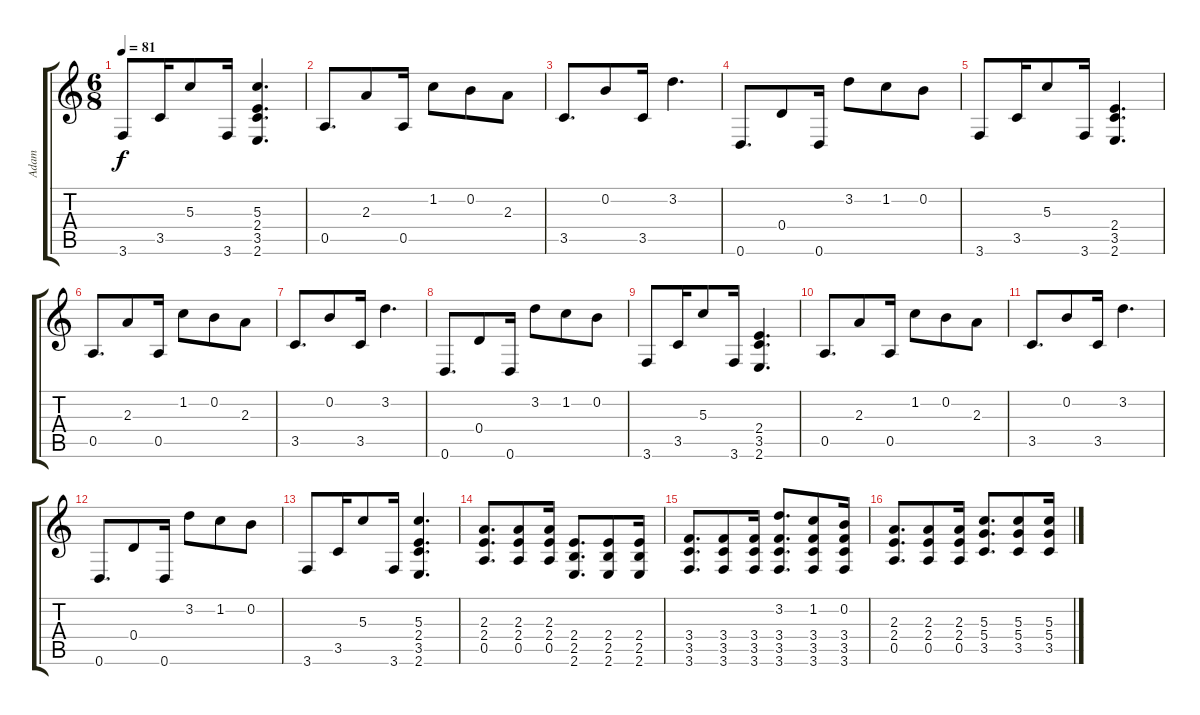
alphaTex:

\track ("Adam" "Adam") {instrument electricguitarjazz}
\staff {score tabs}
\tuning (E4 B3 G3 D3 A2 D2) {hide}
\ts (6 8)
\tempo 81
\clef g2
\ks c
3.6.8{dy f} 3.5.16 5.3.8 3.6.16 (5.3 2.4 3.5 2.6).4{d} |
0.5.8{d} 2.3.8 0.5.16 1.2.8 0.2.8 2.3.8 |
3.5.8{d} 0.2.8 3.5.16 3.2.4{d} |
0.6.8{d} 0.4.8 0.6.16 3.2.8 1.2.8 0.2.8 |
3.6.8 3.5.16 5.3.8 3.6.16 (2.4 3.5 2.6).4{d} |
0.5.8{d} 2.3.8 0.5.16 1.2.8 0.2.8 2.3.8 |
3.5.8{d} 0.2.8 3.5.16 3.2.4{d} |
0.6.8{d} 0.4.8 0.6.16 3.2.8 1.2.8 0.2.8 |
3.6.8 3.5.16 5.3.8 3.6.16 (2.4 3.5 2.6).4{d} |
0.5.8{d} 2.3.8 0.5.16 1.2.8 0.2.8 2.3.8 |
3.5.8{d} 0.2.8 3.5.16 3.2.4{d} |
0.6.8{d} 0.4.8 0.6.16 3.2.8 1.2.8 0.2.8 |
3.6.8 3.5.16 5.3.8 3.6.16 (5.3 2.4 3.5 2.6).4{d} |
(2.3 2.4 0.5).8{d} (2.3 2.4 0.5).8 (2.3 2.4 0.5).16 (2.4 2.5 2.6).8{d} (2.4 2.5 2.6).8 (2.4 2.5 2.6).16 |
(3.4 3.5 3.6).8{d} (3.4 3.5 3.6).8 (3.4 3.5 3.6).16 (3.2 3.4 3.5 3.6).8{d} (1.2 3.4 3.5 3.6).8 (0.2 3.4 3.5 3.6).16 |
(2.3 2.4 0.5).8{d} (2.3 2.4 0.5).8 (2.3 2.4 0.5).16 (5.3 5.4 3.5).8{d} (5.3 5.4 3.5).8 (5.3 5.4 3.5).16
